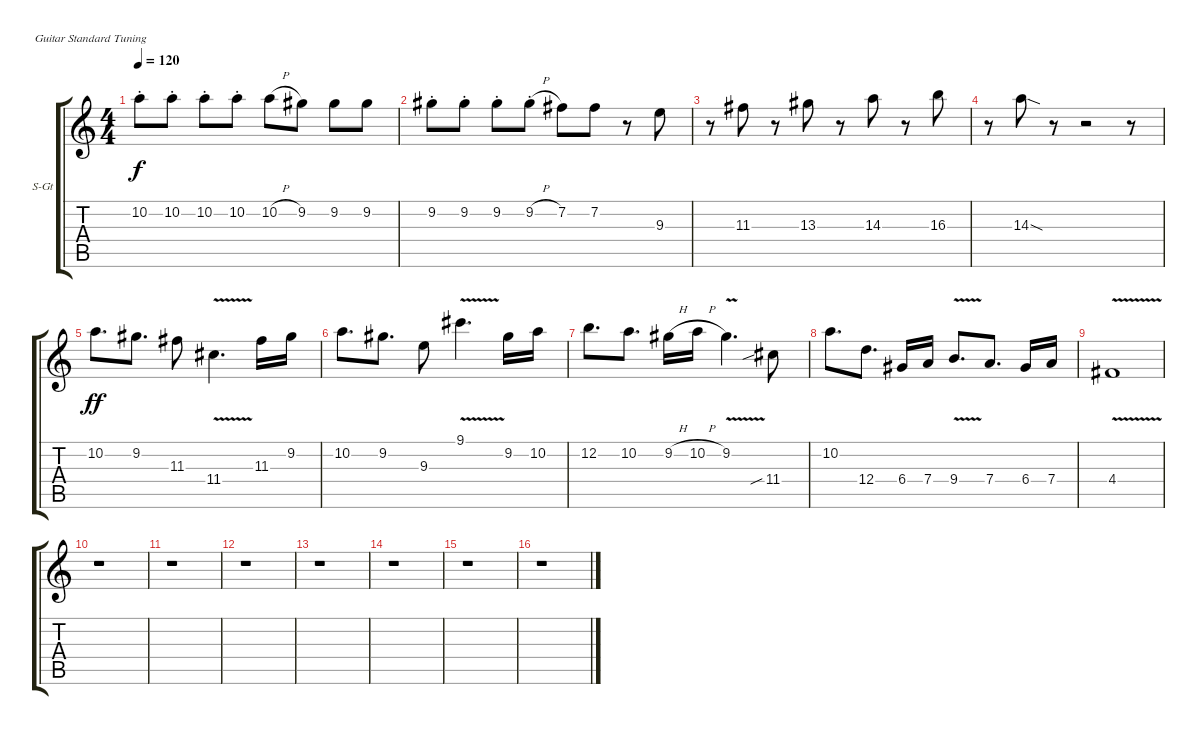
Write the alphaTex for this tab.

\defaultSystemsLayout 4
\bracketExtendMode groupsimilarinstruments
\firstSystemTrackNameOrientation horizontal
\otherSystemsTrackNameOrientation horizontal
\track ("Acoustic Lead" "S-Gt") {instrument acousticguitarsteel}
\staff {score tabs}
\tuning (E4 B3 G3 D3 A2 E2)
\ts (4 4)
\tempo 120
\clef g2
\scale
0.333333
\ks c
10.2{st}.8{dy f} 10.2{st}.8 10.2{st}.8 10.2{st}.8 10.2{h}.8 9.2.8 9.2.8 9.2.8 |
\scale
0.333333 9.2{st}.8 9.2{st}.8 9.2{st}.8 9.2{h st}.8 7.2.8 7.2.8 r.8 9.3.8 |
\scale
0.333333 r.8 11.3.8 r.8 13.3.8 r.8 14.3.8 r.8 16.3.8 |
\scale
0.333333 r.8 14.3{sod}.8 r.8 r.2 r.8 |
\scale
0.333333 10.2.8{d dy ff} 9.2.8{d} 11.3.8 11.4{v}.4{d} 11.3.16 9.2.16 |
\scale
0.333333 10.2.8{d} 9.2.8{d} 9.3.8 9.1{v}.4{d} 9.2.16 10.2.16 |
\scale
0.333333 12.2.8{d} 10.2.8{d} 9.2{h}.16 10.2{h}.16 9.2{v}.4{d} 11.4{sib}.8 |
\scale
0.333333 10.2.8{d} 12.4.8{d} 6.4.16 7.4.16 9.4{v}.8{d} 7.4.8{d} 6.4.16 7.4.16 |
\scale
0.333333 4.4{v}.1 |
\scale
0.333333 r.1 |
\scale
0.333333 r.1 |
\scale
0.333333 r.1 |
\scale
0.333333 r.1 |
\scale
0.333333 r.1 |
\scale
0.333333 r.1 |
r.1
